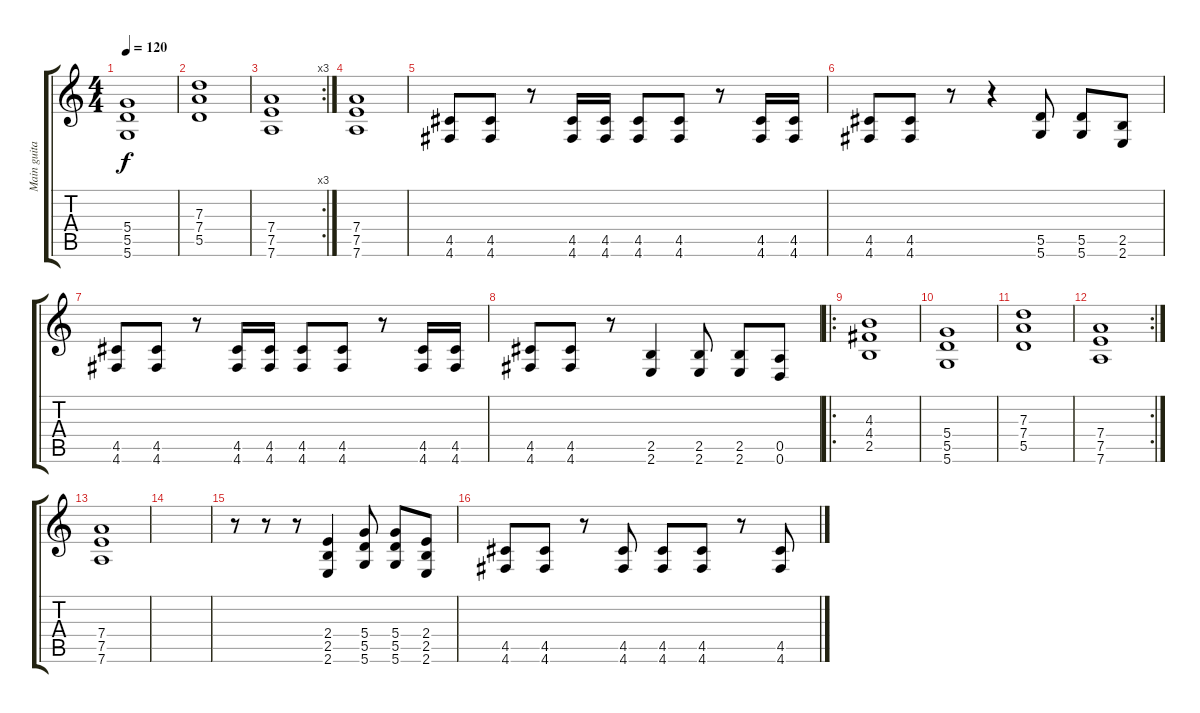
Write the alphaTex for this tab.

\track ("Main guitar" "Main guita") {instrument distortionguitar}
\staff {score tabs}
\tuning (E4 B3 G3 D3 A2 D2) {hide}
\ts (4 4)
\tempo 120
\clef g2
\ks c
(5.4 5.5 5.6).1{dy f} |
(7.3 7.4 5.5).1 |
\rc 3
(7.4 7.5 7.6).1 |
(7.4 7.5 7.6).1 |
(4.5 4.6).8 (4.5 4.6).8 r.8 (4.5 4.6).16 (4.5 4.6).16 (4.5 4.6).8 (4.5 4.6).8 r.8 (4.5 4.6).16 (4.5 4.6).16 |
(4.5 4.6).8 (4.5 4.6).8 r.8 r.4 (5.5 5.6).8 (5.5 5.6).8 (2.5 2.6).8 |
(4.5 4.6).8 (4.5 4.6).8 r.8 (4.5 4.6).16 (4.5 4.6).16 (4.5 4.6).8 (4.5 4.6).8 r.8 (4.5 4.6).16 (4.5 4.6).16 |
(4.5 4.6).8 (4.5 4.6).8 r.8 (2.5 2.6).4 (2.5 2.6).8 (2.5 2.6).8 (0.5 0.6).8 |
\ro
(4.3 4.4 2.5).1 |
(5.4 5.5 5.6).1 |
(7.3 7.4 5.5).1 |
\rc 2
(7.4 7.5 7.6).1 |
(7.4 7.5 7.6).1 |
|
r.8 r.8 r.8 (2.4 2.5 2.6).4 (5.4 5.5 5.6).8 (5.4 5.5 5.6).8 (2.4 2.5 2.6).8 |
(4.5 4.6).8 (4.5 4.6).8 r.8 (4.5 4.6).8 (4.5 4.6).8 (4.5 4.6).8 r.8 (4.5 4.6).8
